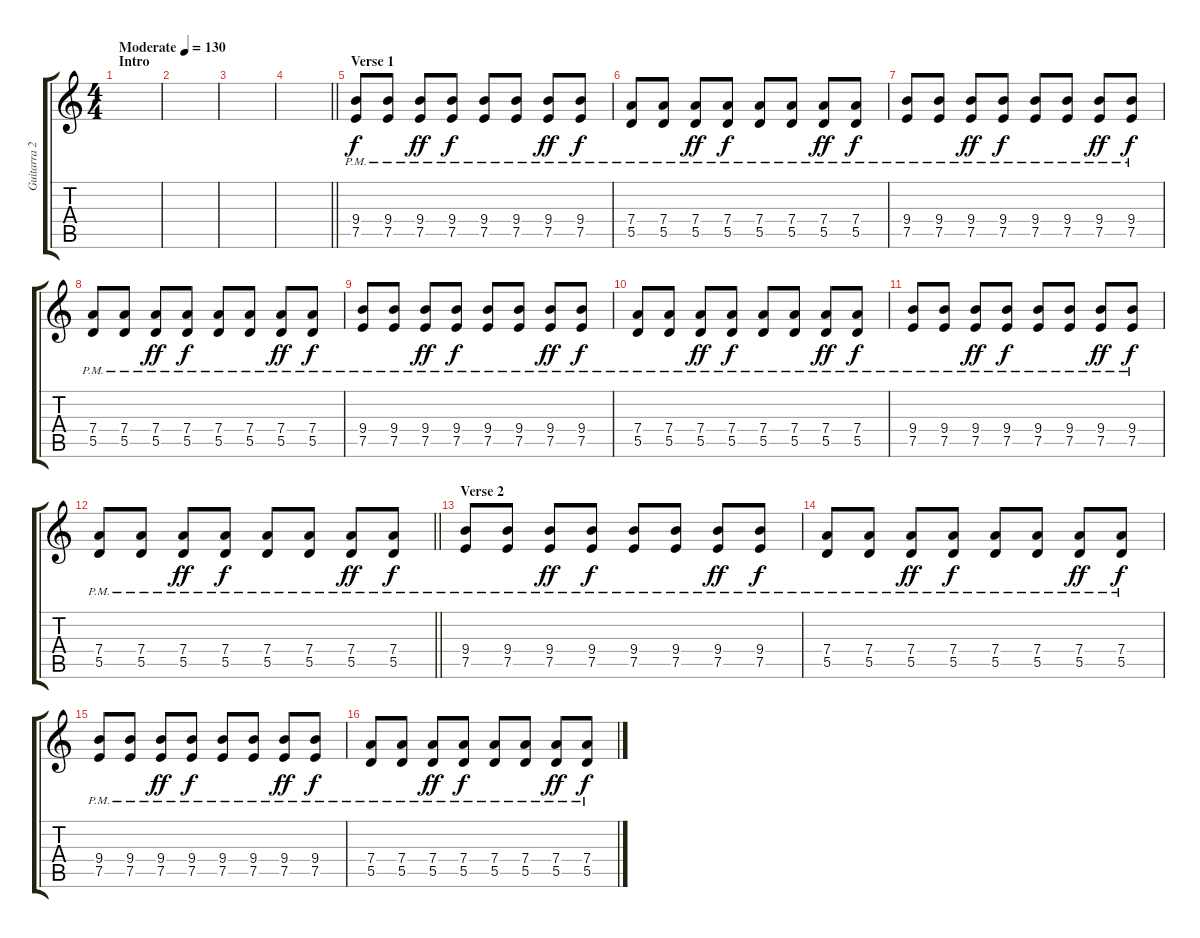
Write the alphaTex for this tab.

\track ("Guitarra 2" "Guitarra 2") {instrument overdrivenguitar}
\staff {score tabs}
\tuning (E4 B3 G3 D3 A2 E2) {hide}
\ts (4 4)
\section ("" "Intro")
\tempo (130 "Moderate")
\clef g2
\ks c
|
|
|
\barLineRight lightlight
|
\section ("" "Verse 1")
(9.4{pm} 7.5{pm}).8 (9.4{pm} 7.5{pm}).8 (9.4{pm} 7.5{pm}).8{dy ff} (9.4{pm} 7.5{pm}).8{dy f} (9.4{pm} 7.5{pm}).8 (9.4{pm} 7.5{pm}).8 (9.4{pm} 7.5{pm}).8{dy ff} (9.4{pm} 7.5{pm}).8{dy f} |
(7.4{pm} 5.5{pm}).8 (7.4{pm} 5.5{pm}).8 (7.4{pm} 5.5{pm}).8{dy ff} (7.4{pm} 5.5{pm}).8{dy f} (7.4{pm} 5.5{pm}).8 (7.4{pm} 5.5{pm}).8 (7.4{pm} 5.5{pm}).8{dy ff} (7.4{pm} 5.5{pm}).8{dy f} |
(9.4{pm} 7.5{pm}).8 (9.4{pm} 7.5{pm}).8 (9.4{pm} 7.5{pm}).8{dy ff} (9.4{pm} 7.5{pm}).8{dy f} (9.4{pm} 7.5{pm}).8 (9.4{pm} 7.5{pm}).8 (9.4{pm} 7.5{pm}).8{dy ff} (9.4{pm} 7.5{pm}).8{dy f} |
(7.4{pm} 5.5{pm}).8 (7.4{pm} 5.5{pm}).8 (7.4{pm} 5.5{pm}).8{dy ff} (7.4{pm} 5.5{pm}).8{dy f} (7.4{pm} 5.5{pm}).8 (7.4{pm} 5.5{pm}).8 (7.4{pm} 5.5{pm}).8{dy ff} (7.4{pm} 5.5{pm}).8{dy f} |
(9.4{pm} 7.5{pm}).8 (9.4{pm} 7.5{pm}).8 (9.4{pm} 7.5{pm}).8{dy ff} (9.4{pm} 7.5{pm}).8{dy f} (9.4{pm} 7.5{pm}).8 (9.4{pm} 7.5{pm}).8 (9.4{pm} 7.5{pm}).8{dy ff} (9.4{pm} 7.5{pm}).8{dy f} |
(7.4{pm} 5.5{pm}).8 (7.4{pm} 5.5{pm}).8 (7.4{pm} 5.5{pm}).8{dy ff} (7.4{pm} 5.5{pm}).8{dy f} (7.4{pm} 5.5{pm}).8 (7.4{pm} 5.5{pm}).8 (7.4{pm} 5.5{pm}).8{dy ff} (7.4{pm} 5.5{pm}).8{dy f} |
(9.4{pm} 7.5{pm}).8 (9.4{pm} 7.5{pm}).8 (9.4{pm} 7.5{pm}).8{dy ff} (9.4{pm} 7.5{pm}).8{dy f} (9.4{pm} 7.5{pm}).8 (9.4{pm} 7.5{pm}).8 (9.4{pm} 7.5{pm}).8{dy ff} (9.4{pm} 7.5{pm}).8{dy f} |
\barLineRight lightlight
(7.4{pm} 5.5{pm}).8 (7.4{pm} 5.5{pm}).8 (7.4{pm} 5.5{pm}).8{dy ff} (7.4{pm} 5.5{pm}).8{dy f} (7.4{pm} 5.5{pm}).8 (7.4{pm} 5.5{pm}).8 (7.4{pm} 5.5{pm}).8{dy ff} (7.4{pm} 5.5{pm}).8{dy f} |
\section ("" "Verse 2")
(9.4{pm} 7.5{pm}).8 (9.4{pm} 7.5{pm}).8 (9.4{pm} 7.5{pm}).8{dy ff} (9.4{pm} 7.5{pm}).8{dy f} (9.4{pm} 7.5{pm}).8 (9.4{pm} 7.5{pm}).8 (9.4{pm} 7.5{pm}).8{dy ff} (9.4{pm} 7.5{pm}).8{dy f} |
(7.4{pm} 5.5{pm}).8 (7.4{pm} 5.5{pm}).8 (7.4{pm} 5.5{pm}).8{dy ff} (7.4{pm} 5.5{pm}).8{dy f} (7.4{pm} 5.5{pm}).8 (7.4{pm} 5.5{pm}).8 (7.4{pm} 5.5{pm}).8{dy ff} (7.4{pm} 5.5{pm}).8{dy f} |
(9.4{pm} 7.5{pm}).8 (9.4{pm} 7.5{pm}).8 (9.4{pm} 7.5{pm}).8{dy ff} (9.4{pm} 7.5{pm}).8{dy f} (9.4{pm} 7.5{pm}).8 (9.4{pm} 7.5{pm}).8 (9.4{pm} 7.5{pm}).8{dy ff} (9.4{pm} 7.5{pm}).8{dy f} |
(7.4{pm} 5.5{pm}).8 (7.4{pm} 5.5{pm}).8 (7.4{pm} 5.5{pm}).8{dy ff} (7.4{pm} 5.5{pm}).8{dy f} (7.4{pm} 5.5{pm}).8 (7.4{pm} 5.5{pm}).8 (7.4{pm} 5.5{pm}).8{dy ff} (7.4{pm} 5.5{pm}).8{dy f}
